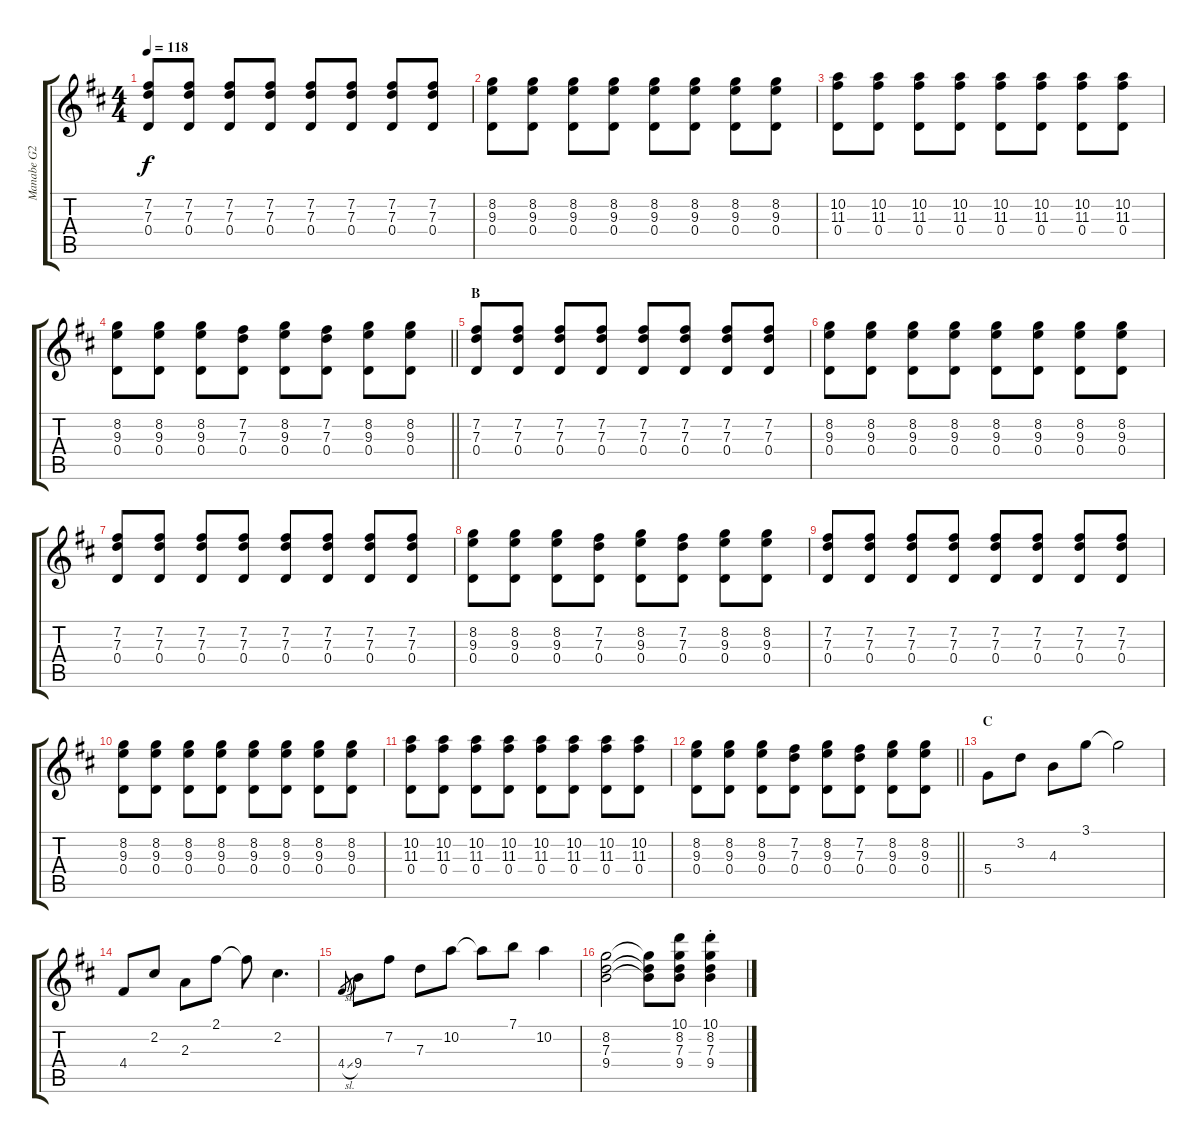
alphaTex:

\track ("Manabe G2" "Manabe G2") {instrument overdrivenguitar}
\staff {score tabs}
\tuning (E4 B3 G3 D3 A2 E2) {hide}
\ts (4 4)
\tempo 118
\clef g2
\ks d
(7.2 7.3 0.4).8{dy f} (7.2 7.3 0.4).8 (7.2 7.3 0.4).8 (7.2 7.3 0.4).8 (7.2 7.3 0.4).8 (7.2 7.3 0.4).8 (7.2 7.3 0.4).8 (7.2 7.3 0.4).8 |
(8.2 9.3 0.4).8 (8.2 9.3 0.4).8 (8.2 9.3 0.4).8 (8.2 9.3 0.4).8 (8.2 9.3 0.4).8 (8.2 9.3 0.4).8 (8.2 9.3 0.4).8 (8.2 9.3 0.4).8 |
(10.2 11.3 0.4).8 (10.2 11.3 0.4).8 (10.2 11.3 0.4).8 (10.2 11.3 0.4).8 (10.2 11.3 0.4).8 (10.2 11.3 0.4).8 (10.2 11.3 0.4).8 (10.2 11.3 0.4).8 |
\barLineRight lightlight
(8.2 9.3 0.4).8 (8.2 9.3 0.4).8 (8.2 9.3 0.4).8 (7.2 7.3 0.4).8 (8.2 9.3 0.4).8 (7.2 7.3 0.4).8 (8.2 9.3 0.4).8 (8.2 9.3 0.4).8 |
\section ("" "B")
(7.2 7.3 0.4).8 (7.2 7.3 0.4).8 (7.2 7.3 0.4).8 (7.2 7.3 0.4).8 (7.2 7.3 0.4).8 (7.2 7.3 0.4).8 (7.2 7.3 0.4).8 (7.2 7.3 0.4).8 |
(8.2 9.3 0.4).8 (8.2 9.3 0.4).8 (8.2 9.3 0.4).8 (8.2 9.3 0.4).8 (8.2 9.3 0.4).8 (8.2 9.3 0.4).8 (8.2 9.3 0.4).8 (8.2 9.3 0.4).8 |
(7.2 7.3 0.4).8 (7.2 7.3 0.4).8 (7.2 7.3 0.4).8 (7.2 7.3 0.4).8 (7.2 7.3 0.4).8 (7.2 7.3 0.4).8 (7.2 7.3 0.4).8 (7.2 7.3 0.4).8 |
(8.2 9.3 0.4).8 (8.2 9.3 0.4).8 (8.2 9.3 0.4).8 (7.2 7.3 0.4).8 (8.2 9.3 0.4).8 (7.2 7.3 0.4).8 (8.2 9.3 0.4).8 (8.2 9.3 0.4).8 |
(7.2 7.3 0.4).8 (7.2 7.3 0.4).8 (7.2 7.3 0.4).8 (7.2 7.3 0.4).8 (7.2 7.3 0.4).8 (7.2 7.3 0.4).8 (7.2 7.3 0.4).8 (7.2 7.3 0.4).8 |
(8.2 9.3 0.4).8 (8.2 9.3 0.4).8 (8.2 9.3 0.4).8 (8.2 9.3 0.4).8 (8.2 9.3 0.4).8 (8.2 9.3 0.4).8 (8.2 9.3 0.4).8 (8.2 9.3 0.4).8 |
(10.2 11.3 0.4).8 (10.2 11.3 0.4).8 (10.2 11.3 0.4).8 (10.2 11.3 0.4).8 (10.2 11.3 0.4).8 (10.2 11.3 0.4).8 (10.2 11.3 0.4).8 (10.2 11.3 0.4).8 |
\barLineRight lightlight
(8.2 9.3 0.4).8 (8.2 9.3 0.4).8 (8.2 9.3 0.4).8 (7.2 7.3 0.4).8 (8.2 9.3 0.4).8 (7.2 7.3 0.4).8 (8.2 9.3 0.4).8 (8.2 9.3 0.4).8 |
\section ("" "C")
5.4.8 3.2.8 4.3.8 3.1.8 3.1{t}.2 |
4.4.8 2.2.8 2.3.8 2.1.8 2.1{t}.8 2.2.4{d} |
4.4{sl}.8{gr} 9.4.8 7.2.8 7.3.8 10.2.8 10.2{t}.8 7.1.8 10.2.4 |
(8.2 7.3 9.4).2 (8.2{t} 7.3{t} 9.4{t}).8 (10.1 8.2 7.3 9.4).8 (10.1{st} 8.2{st} 7.3{st} 9.4{st}).4
